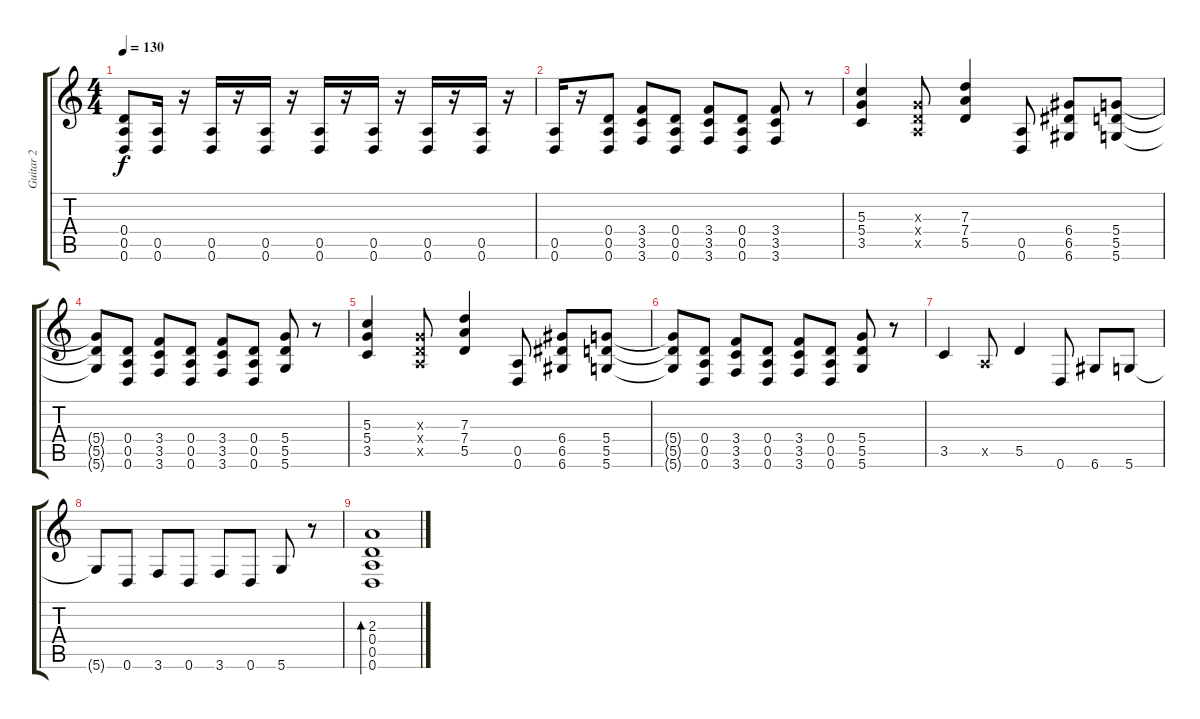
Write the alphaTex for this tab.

\track ("Guitar 2" "Guitar 2") {instrument overdrivenguitar}
\staff {score tabs}
\tuning (E4 B3 G3 D3 A2 D2) {hide}
\ts (4 4)
\tempo 130
\clef g2
\ks c
(0.4{t} 0.5{t} 0.6{t}).8{dy f} (0.5 0.6).16 r.16 (0.5 0.6).16 r.16 (0.5 0.6).16 r.16 (0.5 0.6).16 r.16 (0.5 0.6).16 r.16 (0.5 0.6).16 r.16 (0.5 0.6).16 r.16 |
(0.5 0.6).16 r.16 (0.4 0.5 0.6).8 (3.4 3.5 3.6).8 (0.4 0.5 0.6).8 (3.4 3.5 3.6).8 (0.4 0.5 0.6).8 (3.4 3.5 3.6).8 r.8 |
(5.3 5.4 3.5).4 (0.3{x} 0.4{x} 0.5{x}).8 (7.3 7.4 5.5).4 (0.5 0.6).8 (6.4 6.5 6.6).8 (5.4 5.5 5.6).8 |
(5.4{t} 5.5{t} 5.6{t}).8 (0.4 0.5 0.6).8 (3.4 3.5 3.6).8 (0.4 0.5 0.6).8 (3.4 3.5 3.6).8 (0.4 0.5 0.6).8 (5.4 5.5 5.6).8 r.8 |
(5.3 5.4 3.5).4 (0.3{x} 0.4{x} 0.5{x}).8 (7.3 7.4 5.5).4 (0.5 0.6).8 (6.4 6.5 6.6).8 (5.4 5.5 5.6).8 |
(5.4{t} 5.5{t} 5.6{t}).8 (0.4 0.5 0.6).8 (3.4 3.5 3.6).8 (0.4 0.5 0.6).8 (3.4 3.5 3.6).8 (0.4 0.5 0.6).8 (5.4 5.5 5.6).8 r.8 |
3.5.4 0.5{x}.8 5.5.4 0.6.8 6.6.8 5.6.8 |
5.6{t}.8 0.6.8 3.6.8 0.6.8 3.6.8 0.6.8 5.6.8 r.8 |
(2.3 0.4 0.5 0.6).1{bd 240}
